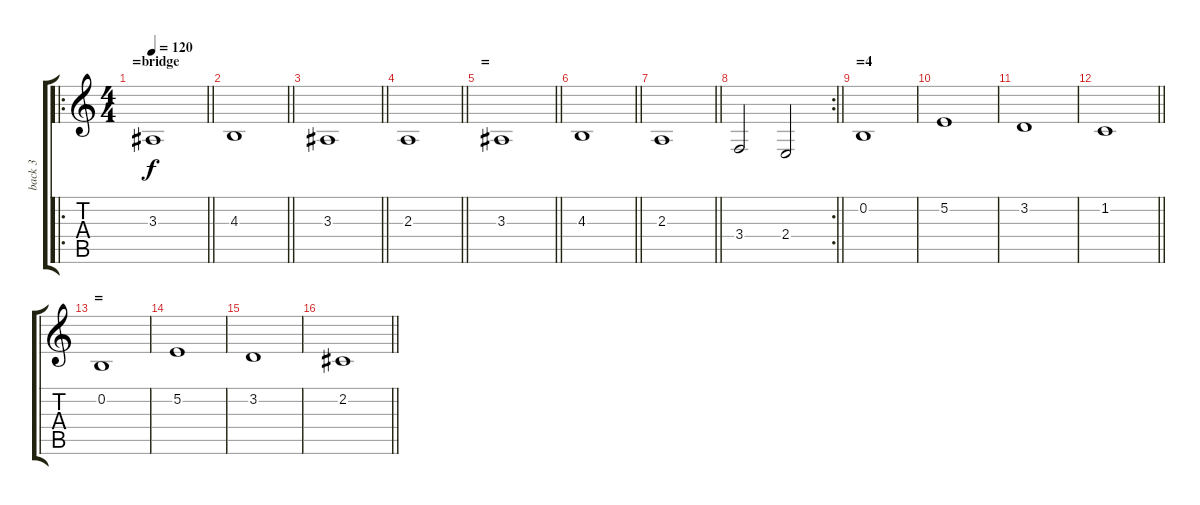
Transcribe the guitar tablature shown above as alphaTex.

\track ("back 3" "back 3") {instrument fx7echoes}
\staff {score tabs}
\tuning (E4 B3 G3 D3 A2 E2) {hide}
\ro
\ts (4 4)
\section ("" "=bridge")
\tempo 120
\clef g2
\barLineRight lightlight
\ks c
3.3.1{dy f} |
\barLineRight lightlight
4.3.1 |
\barLineRight lightlight
3.3.1 |
\barLineRight lightlight
2.3.1 |
\section ("" "=")
\barLineRight lightlight
3.3.1 |
\barLineRight lightlight
4.3.1 |
\barLineRight lightlight
2.3.1 |
\rc 2
\barLineRight lightlight
3.4.2 2.4.2 |
\section ("" "=4")
0.2.1 |
5.2.1 |
3.2.1 |
\barLineRight lightlight
1.2.1 |
\section ("" "=")
0.2.1 |
5.2.1 |
3.2.1 |
\barLineRight lightlight
2.2.1
